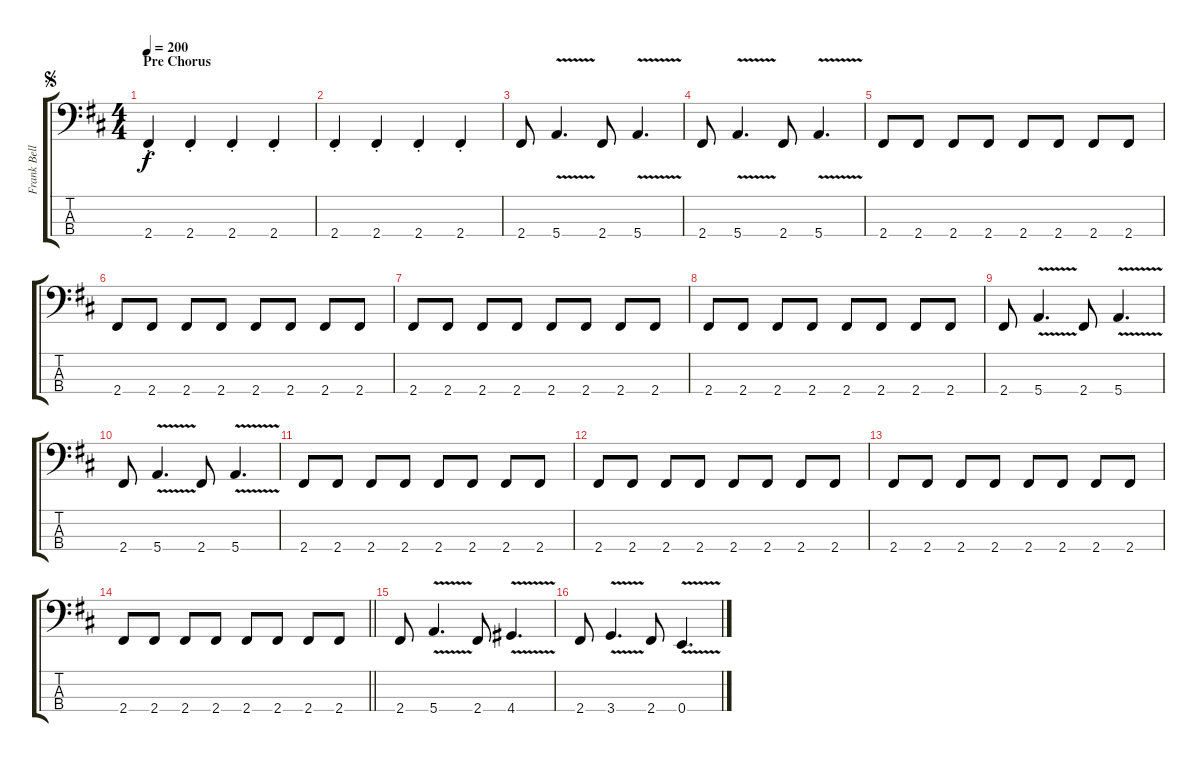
\track ("Frank Bello" "Frank Bell") {instrument electricbassfinger}
\staff {score tabs}
\tuning (G2 D2 A1 E1) {hide}
\ts (4 4)
\section ("" "Pre Chorus")
\jump segno
\tempo 200
\clef f4
\ks d
2.4{st}.4{dy f} 2.4{st}.4 2.4{st}.4 2.4{st}.4 |
2.4{st}.4 2.4{st}.4 2.4{st}.4 2.4{st}.4 |
2.4.8 5.4{v}.4{d} 2.4.8 5.4{v}.4{d} |
2.4.8 5.4{v}.4{d} 2.4.8 5.4{v}.4{d} |
2.4.8 2.4.8 2.4.8 2.4.8 2.4.8 2.4.8 2.4.8 2.4.8 |
2.4.8 2.4.8 2.4.8 2.4.8 2.4.8 2.4.8 2.4.8 2.4.8 |
2.4.8 2.4.8 2.4.8 2.4.8 2.4.8 2.4.8 2.4.8 2.4.8 |
2.4.8 2.4.8 2.4.8 2.4.8 2.4.8 2.4.8 2.4.8 2.4.8 |
2.4.8 5.4{v}.4{d} 2.4.8 5.4{v}.4{d} |
2.4.8 5.4{v}.4{d} 2.4.8 5.4{v}.4{d} |
2.4.8 2.4.8 2.4.8 2.4.8 2.4.8 2.4.8 2.4.8 2.4.8 |
2.4.8 2.4.8 2.4.8 2.4.8 2.4.8 2.4.8 2.4.8 2.4.8 |
2.4.8 2.4.8 2.4.8 2.4.8 2.4.8 2.4.8 2.4.8 2.4.8 |
\barLineRight lightlight
2.4.8 2.4.8 2.4.8 2.4.8 2.4.8 2.4.8 2.4.8 2.4.8 |
2.4.8 5.4{v}.4{d} 2.4.8 4.4{v}.4{d} |
2.4.8 3.4{v}.4{d} 2.4.8 0.4{v}.4{d}
